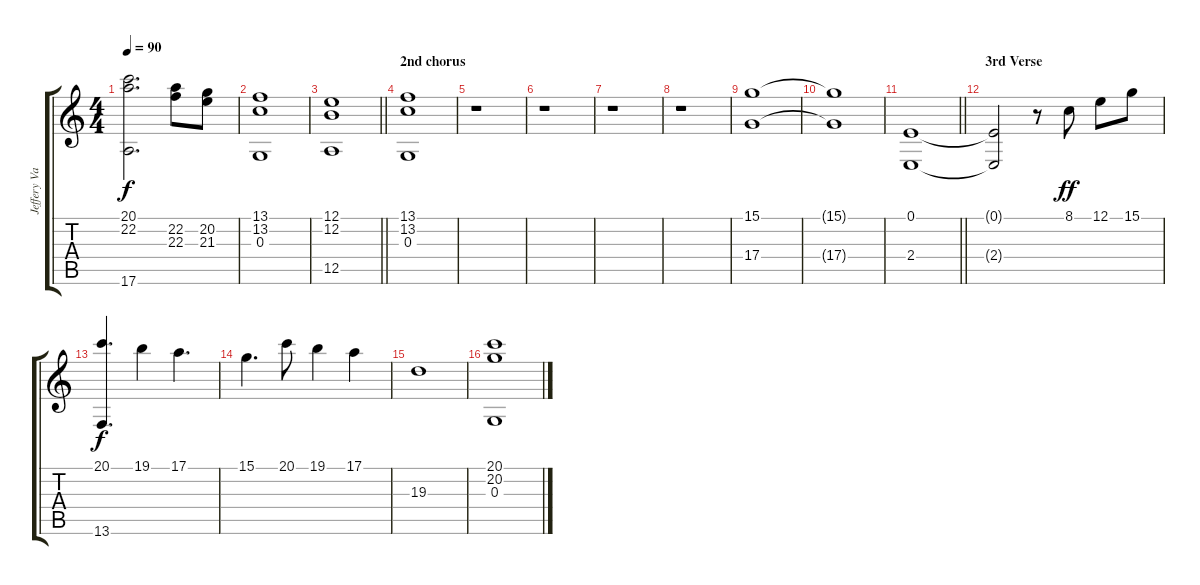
\track ("Jeffery Vanston (Keyboards)" "Jeffery Va") {instrument stringensemble2}
\staff {score tabs}
\tuning (E4 B3 G3 D3 A2 E2) {hide}
\ts (4 4)
\tempo 90
\clef g2
\ks c
(20.1 22.2 17.6).2{d dy f} (22.2 22.3).8 (20.2 21.3).8 |
(13.1 13.2 0.3).1 |
\barLineRight lightlight
(12.1 12.2 12.5).1 |
\section ("" "2nd chorus")
(13.1 13.2 0.3).1 |
r.1 |
r.1 |
r.1 |
r.1 |
(15.1 17.4).1 |
(15.1{t} 17.4{t}).1 |
\barLineRight lightlight
(0.1 2.4).1 |
\section ("" "3rd Verse")
(0.1{t} 2.4{t}).2 r.8 8.1.8{dy ff} 12.1.8 15.1.8 |
(20.1 13.6).4{d dy f} 19.1.4 17.1.4{d} |
15.1.4{d} 20.1.8 19.1.4 17.1.4 |
19.3.1 |
(20.1 20.2 0.3).1
